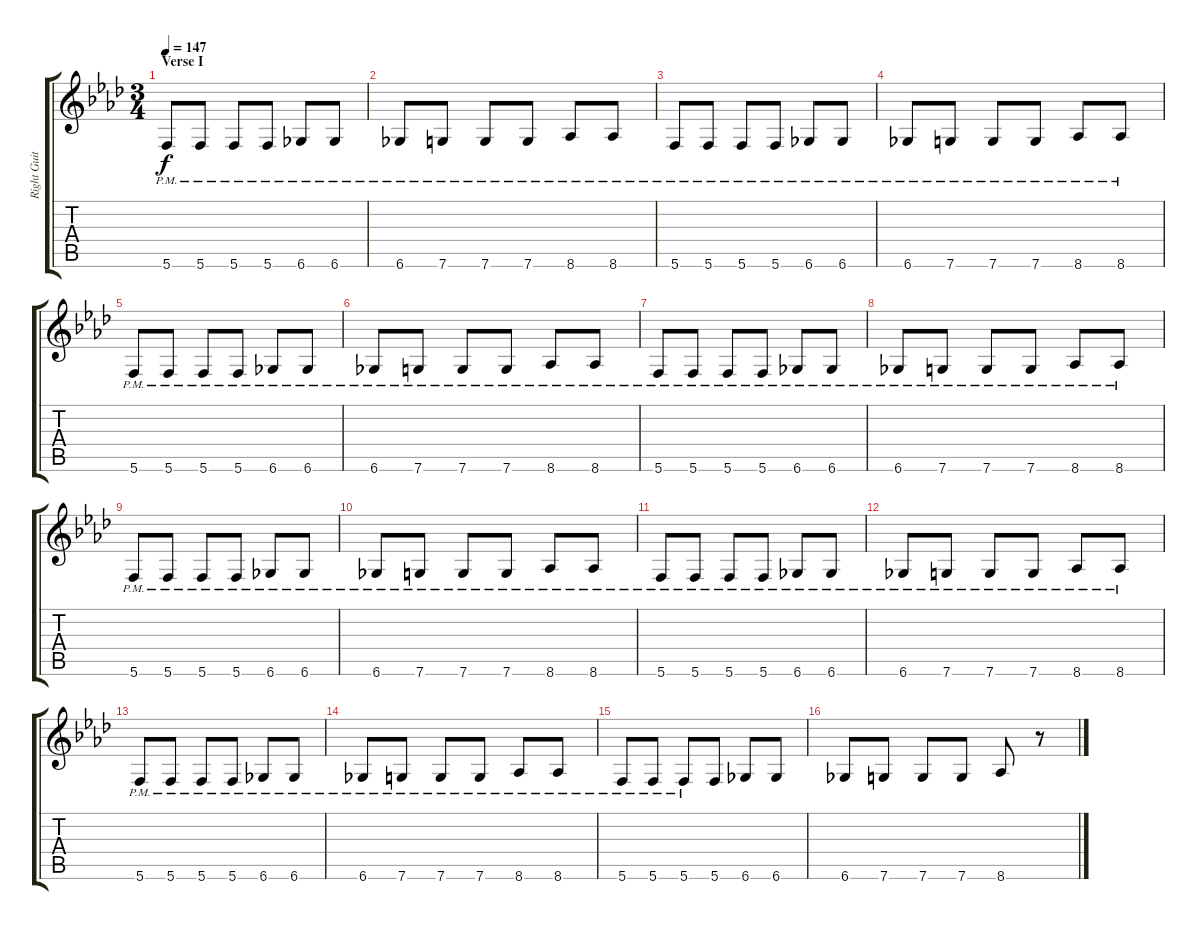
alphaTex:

\track ("Right Guitar" "Right Guit") {instrument distortionguitar}
\staff {score tabs}
\tuning (D4 A3 F3 C3 G2 C2) {hide}
\ts (3 4)
\section ("" "Verse I")
\tempo 147
\clef g2
\ks ab
5.6{pm}.8{dy f} 5.6{pm}.8 5.6{pm}.8 5.6{pm}.8 6.6{pm}.8 6.6{pm}.8 |
6.6{pm}.8 7.6{pm}.8 7.6{pm}.8 7.6{pm}.8 8.6{pm}.8 8.6{pm}.8 |
5.6{pm}.8 5.6{pm}.8 5.6{pm}.8 5.6{pm}.8 6.6{pm}.8 6.6{pm}.8 |
6.6{pm}.8 7.6{pm}.8 7.6{pm}.8 7.6{pm}.8 8.6{pm}.8 8.6{pm}.8 |
5.6{pm}.8 5.6{pm}.8 5.6{pm}.8 5.6{pm}.8 6.6{pm}.8 6.6{pm}.8 |
6.6{pm}.8 7.6{pm}.8 7.6{pm}.8 7.6{pm}.8 8.6{pm}.8 8.6{pm}.8 |
5.6{pm}.8 5.6{pm}.8 5.6{pm}.8 5.6{pm}.8 6.6{pm}.8 6.6{pm}.8 |
6.6{pm}.8 7.6{pm}.8 7.6{pm}.8 7.6{pm}.8 8.6{pm}.8 8.6{pm}.8 |
5.6{pm}.8 5.6{pm}.8 5.6{pm}.8 5.6{pm}.8 6.6{pm}.8 6.6{pm}.8 |
6.6{pm}.8 7.6{pm}.8 7.6{pm}.8 7.6{pm}.8 8.6{pm}.8 8.6{pm}.8 |
5.6{pm}.8 5.6{pm}.8 5.6{pm}.8 5.6{pm}.8 6.6{pm}.8 6.6{pm}.8 |
6.6{pm}.8 7.6{pm}.8 7.6{pm}.8 7.6{pm}.8 8.6{pm}.8 8.6{pm}.8 |
5.6{pm}.8 5.6{pm}.8 5.6{pm}.8 5.6{pm}.8 6.6{pm}.8 6.6{pm}.8 |
6.6{pm}.8 7.6{pm}.8 7.6{pm}.8 7.6{pm}.8 8.6{pm}.8 8.6{pm}.8 |
5.6{pm}.8 5.6{pm}.8 5.6{pm}.8 5.6.8 6.6.8 6.6.8 |
6.6.8 7.6.8 7.6.8 7.6.8 8.6.8 r.8
